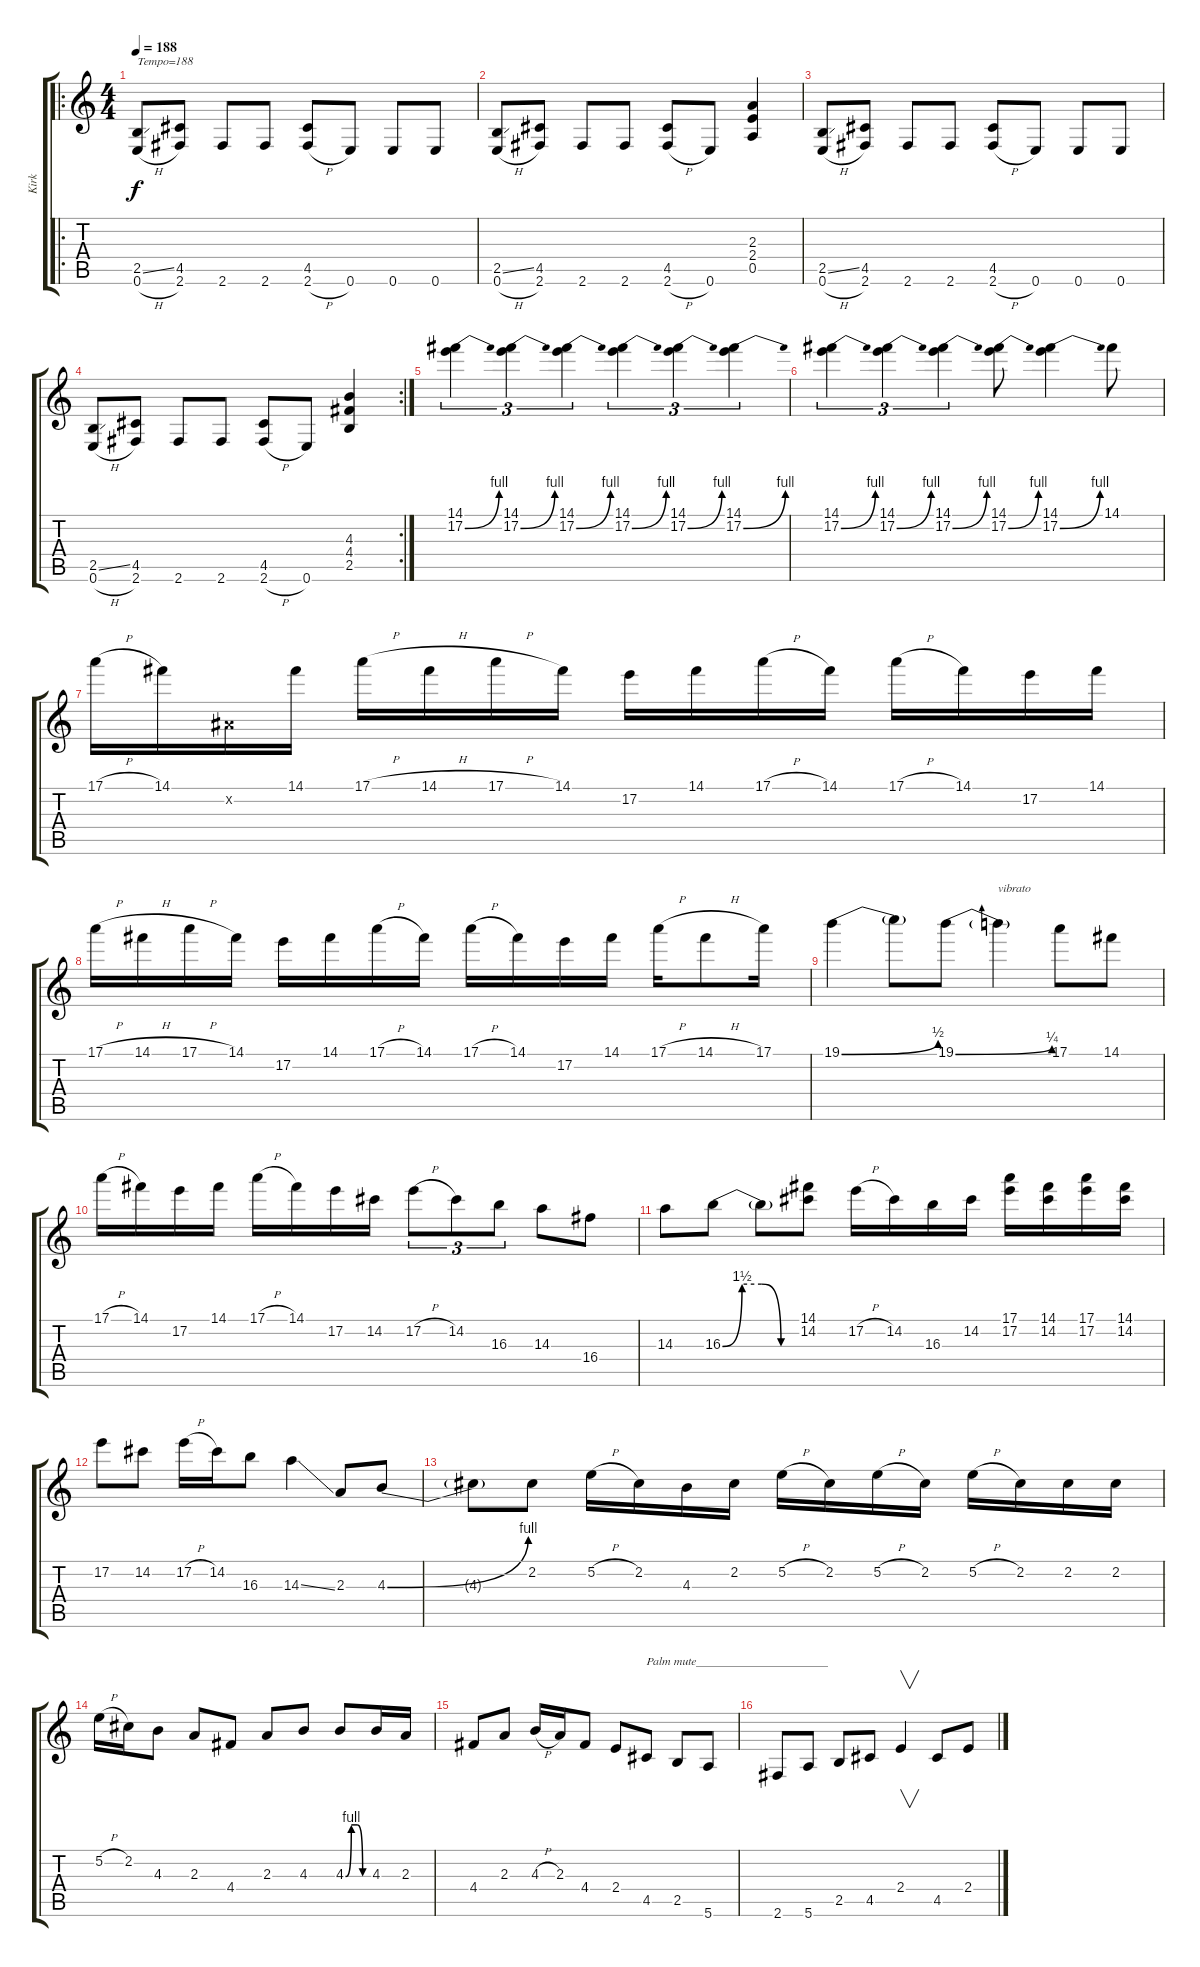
\track ("Kirk" "Kirk") {instrument distortionguitar}
\staff {score tabs}
\tuning (E4 B3 G3 D3 A2 E2) {hide}
\ro
\ts (4 4)
\tempo 188
\clef g2
\ks c
(2.5{ss} 0.6{h}).8{txt "Tempo=188" dy f instrument distortionguitar} (4.5 2.6).8 2.6.8 2.6.8 (4.5 2.6{h}).8 0.6.8 0.6.8 0.6.8 |
(2.5{ss} 0.6{h}).8 (4.5 2.6).8 2.6.8 2.6.8 (4.5 2.6{h}).8 0.6.8 (2.3 2.4 0.5).4 |
(2.5{ss} 0.6{h}).8 (4.5 2.6).8 2.6.8 2.6.8 (4.5 2.6{h}).8 0.6.8 0.6.8 0.6.8 |
\rc 2
(2.5{ss} 0.6{h}).8 (4.5 2.6).8 2.6.8 2.6.8 (4.5 2.6{h}).8 0.6.8 (4.3 4.4 2.5).4 |
(14.1 17.2{be (bend 0 0 60 4)}).4{tu (3 2)} (14.1 17.2{be (bend 0 0 60 4)}).4{tu (3 2)} (14.1 17.2{be (bend 0 0 60 4)}).4{tu (3 2)} (14.1 17.2{be (bend 0 0 60 4)}).4{tu (3 2)} (14.1 17.2{be (bend 0 0 60 4)}).4{tu (3 2)} (14.1 17.2{be (bend 0 0 60 4)}).4{tu (3 2)} |
(14.1 17.2{be (bend 0 0 60 4)}).4{tu (3 2)} (14.1 17.2{be (bend 0 0 60 4)}).4{tu (3 2)} (14.1 17.2{be (bend 0 0 60 4)}).4{tu (3 2)} (14.1 17.2{be (bend 0 0 60 4)}).8 (14.1 17.2{be (bend 0 0 60 4)}).4 14.1.8 |
17.1{h}.16 14.1.16 -1.2{x}.16 14.1.16 17.1{h}.16 14.1{h}.16 17.1{h}.16 14.1.16 17.2.16 14.1.16 17.1{h}.16 14.1.16 17.1{h}.16 14.1.16 17.2.16 14.1.16 |
17.1{h}.16 14.1{h}.16 17.1{h}.16 14.1.16 17.2.16 14.1.16 17.1{h}.16 14.1.16 17.1{h}.16 14.1.16 17.2.16 14.1.16 17.1{h}.16 14.1{h}.8 17.1.16 |
19.1{be (bend 0 0 60 2)}.4 19.1{t}.8 19.1{be (bend 0 0 60 1)}.8 19.1{t}.4{txt "vibrato"} 17.1.8 14.1.8 |
17.1{h}.16 14.1.16 17.2.16 14.1.16 17.1{h}.16 14.1.16 17.2.16 14.2.16 17.2{h}.8{tu (3 2)} 14.2.8{tu (3 2)} 16.3.8{tu (3 2)} 14.3.8 16.4.8 |
14.3.8 16.3{be (custom 0 0 15 6 30 6 45 0 60 0)}.8 16.3{t}.8 (14.1 14.2).8 17.2{h}.16 14.2.16 16.3.16 14.2.16 (17.1 17.2).16 (14.1 14.2).16 (17.1 17.2).16 (14.1 14.2).16 |
17.2.8 14.2.8 17.2{h}.16 14.2.16 16.3.8 14.3{ss}.4 2.3.8 4.3{be (bend 0 0 60 4)}.8 |
4.3{t}.8 2.2.8 5.2{h}.16 2.2.16 4.3.16 2.2.16 5.2{h}.16 2.2.16 5.2{h}.16 2.2.16 5.2{h}.16 2.2.16 2.2.16 2.2.16 |
5.2{h}.16 2.2.16 4.3.8 2.3.8 4.4.8 2.3.8 4.3.8 4.3{be (custom 0 0 15 4 30 4 45 0 60 0)}.8 4.3.16 2.3.16 |
4.4.8 2.3.8 4.3{h}.16 2.3.16 4.4.8 2.4.8 4.5.8{txt "Palm mute______________________"} 2.5.8 5.6.8 |
2.6.8 5.6.8 2.5.8 4.5.8 2.4.4{v} 4.5.8 2.4.8
